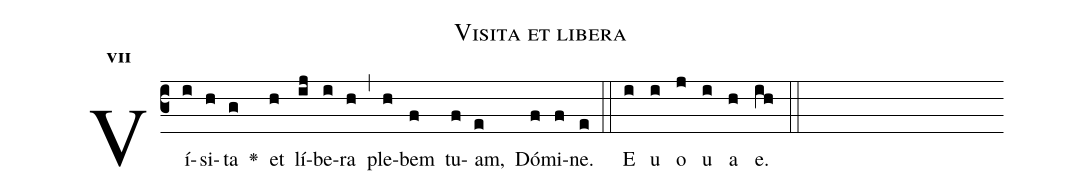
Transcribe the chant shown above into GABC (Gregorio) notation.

name:Visita et libera;
office-part:Antiphona;
mode:7;
%%
initial-style: 1;
name: Visita et libera;
book: CAO 5470;
occasion: Psalterium Hebdomada II Sabbato;
office-part: Officium Lectionis Ant 3;
user-notes: ;
commentary: ;
annotation: 7c2;
centering-scheme: english;
fontsize: 12;
font: OFLSortsMillGoudy;
height: 11;
width: 4.5;
%%
(c3)Ví(i)si(h)ta(g) <v>\greheightstar</v>() et(h) lí(ij)be(i)ra(h) (,) ple(h)bem(f) tu(f)am,(e) Dó(f)mi(f)ne.(e) (::)
E(i) u(i) o(j) u(i) a(h) e.(ih) (::)
